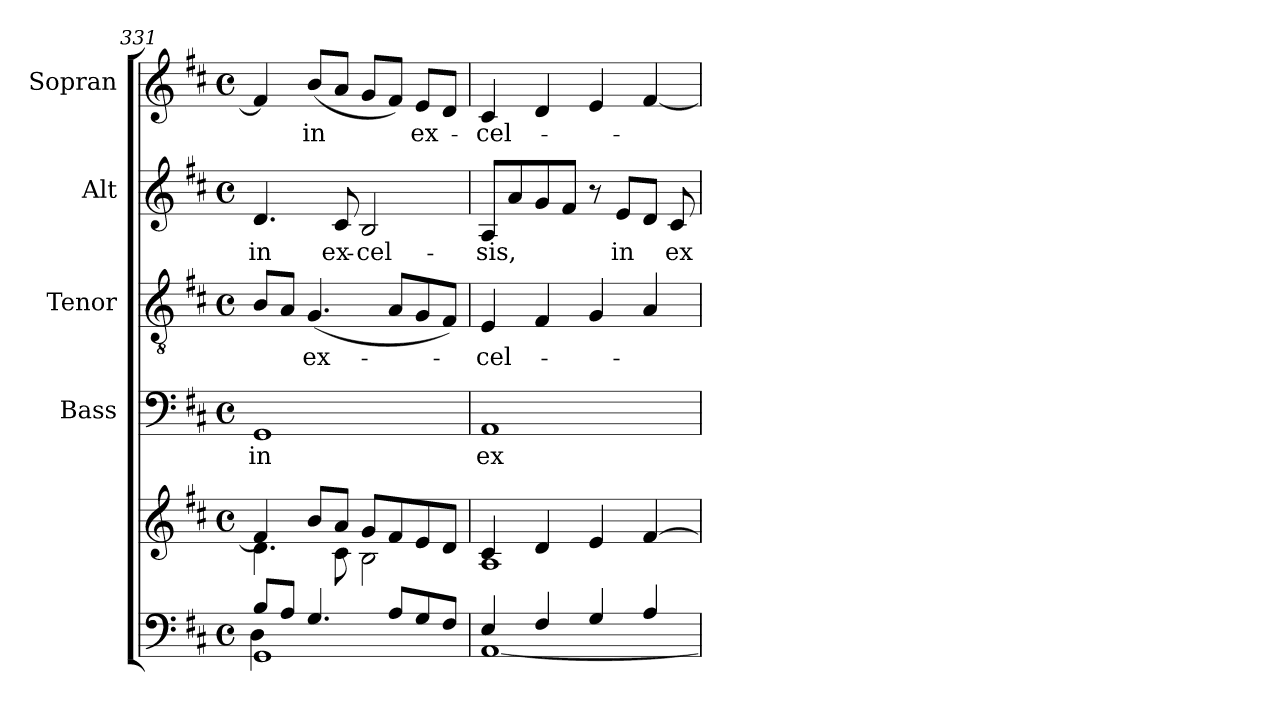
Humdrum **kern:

**kern	**kern	**kern	**text	**kern	**text	**kern	**text	**kern	**text
*part5	*part5	*part4	*part4	*part3	*part3	*part2	*part2	*part1	*part1
*staff6	*staff5	*staff4	*staff4	*staff3	*staff3	*staff2	*staff2	*staff1	*staff1
*	*	*I"Bass	*	*I"Tenor	*	*I"Alt	*	*I"Sopran	*
*	*	*I'B.	*	*I'T.	*	*I'A.	*	*I'S.	*
!!LO:PB:g=z
*clefF4	*clefG2	*clefF4	*	*clefGv2	*	*clefG2	*	*clefG2	*
*k[f#c#]	*k[f#c#]	*k[f#c#]	*	*k[f#c#]	*	*k[f#c#]	*	*k[f#c#]	*
*D:	*D:	*D:	*	*D:	*	*D:	*	*D:	*
*M4/4	*M4/4	*M4/4	*	*M4/4	*	*M4/4	*	*M4/4	*
*met(c)	*met(c)	*met(c)	*	*met(c)	*	*met(c)	*	*met(c)	*
=331	=331	=331	=331	=331	=331	=331	=331	=331	=331
*^	*^	*	*	*	*	*	*	*	*
*	*^	*	*	*	*	*	*	*	*	*	*
!	!	!	!	!	!	!LO:LY:b	!	!	!	!LO:LY:b	!	!
8B/L	1GG	4D\	4f#/]	4.d\	1GG	in	8B/L	.	4.d/	in	4f#/]	.
8A/J	.	.	.	.	.	.	8A/J	.	.	.	.	.
!	!	!	!	!	!	!	!	!LO:LY:b	!	!	!	!LO:LY:b
4.G/	.	2.ryy	8b/L	.	.	.	(<4.G/	ex-	.	.	(<8b/L	in
!	!	!	!	!	!	!	!	!	!	!LO:LY:b	!	!
.	.	.	8a/J	8c#\	.	.	.	.	8c#/	ex-	8a/J	.
!	!	!	!	!	!	!	!	!	!	!LO:LY:b	!	!
.	.	.	8g/L	2B\	.	.	.	.	2B/	-cel-	8g/L	.
8A/L	.	.	8f#/	.	.	.	8A/L	.	.	.	8f#/J)	.
!	!	!	!	!	!	!	!	!	!	!	!	!LO:LY:b
8G/	.	.	8e/	.	.	.	8G/	.	.	.	8e/L	ex-
8F#/J	.	.	8d/J	.	.	.	8F#/J)	.	.	.	8d/J	.
*	*v	*v	*	*	*	*	*	*	*	*	*	*
=332	=332	=332	=332	=332	=332	=332	=332	=332	=332	=332	=332
!	!	!	!	!	!LO:LY:b	!	!LO:LY:b	!	!LO:LY:b	!	!LO:LY:b
4E/	[<1AA	4c#/	1A	1AA	ex-	4E/	-cel-	8A/L	-sis,	4c#/	-cel-
.	.	.	.	.	.	.	.	8a/	.	.	.
4F#/	.	4d/	.	.	.	4F#/	.	8g/	.	4d/	.
.	.	.	.	.	.	.	.	8f#/J	.	.	.
4G/	.	4e/	.	.	.	4G/	.	8r	.	4e/	.
!	!	!	!	!	!	!	!	!	!LO:LY:b	!	!
.	.	.	.	.	.	.	.	8e/L	in	.	.
4A/	.	[>4f#/	.	.	.	4A/	.	8d/J	.	[4f#/	.
!	!	!	!	!	!	!	!	!	!LO:LY:b	!	!
.	.	.	.	.	.	.	.	8c#/	ex-	.	.
*v	*v	*	*	*	*	*	*	*	*	*	*
*	*v	*v	*	*	*	*	*	*	*	*
=	=	=	=	=	=	=	=	=	=
*-	*-	*-	*-	*-	*-	*-	*-	*-	*-
